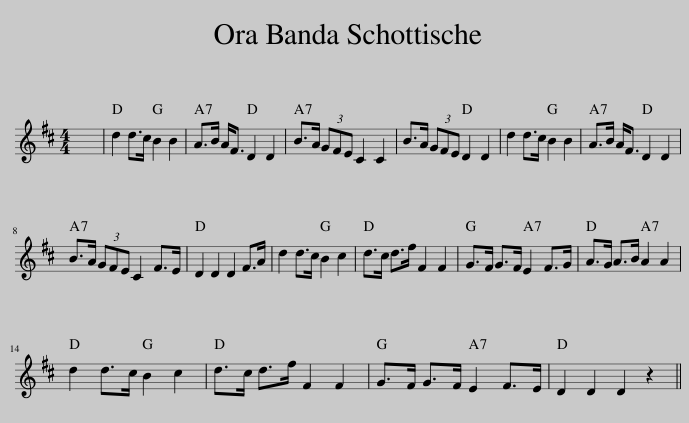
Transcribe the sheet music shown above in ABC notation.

X:1
L:1/8
M:4/4
I:linebreak $
K:D
V:1 treble
V:1
 x8 | d2 d>c B2 B2 | A>B A<F D2 D2 | B>A (3GFE C2 C2 | B>A (3GFE D2 D2 | %5
 d2 d>c B2 B2 | A>B A<F D2 D2 |$ B>A (3GFE C2 F>E | D2 D2 D2 F>A | d2 d>c B2 c2 | %10
 d>c d>f F2 F2 | G>F G>F E2 F>G | A>G A>B A2 A2 |$ d2 d>c B2 c2 | d>c d>f F2 F2 | %15
 G>F G>F E2 F>E | D2 D2 D2 z2 || %17
